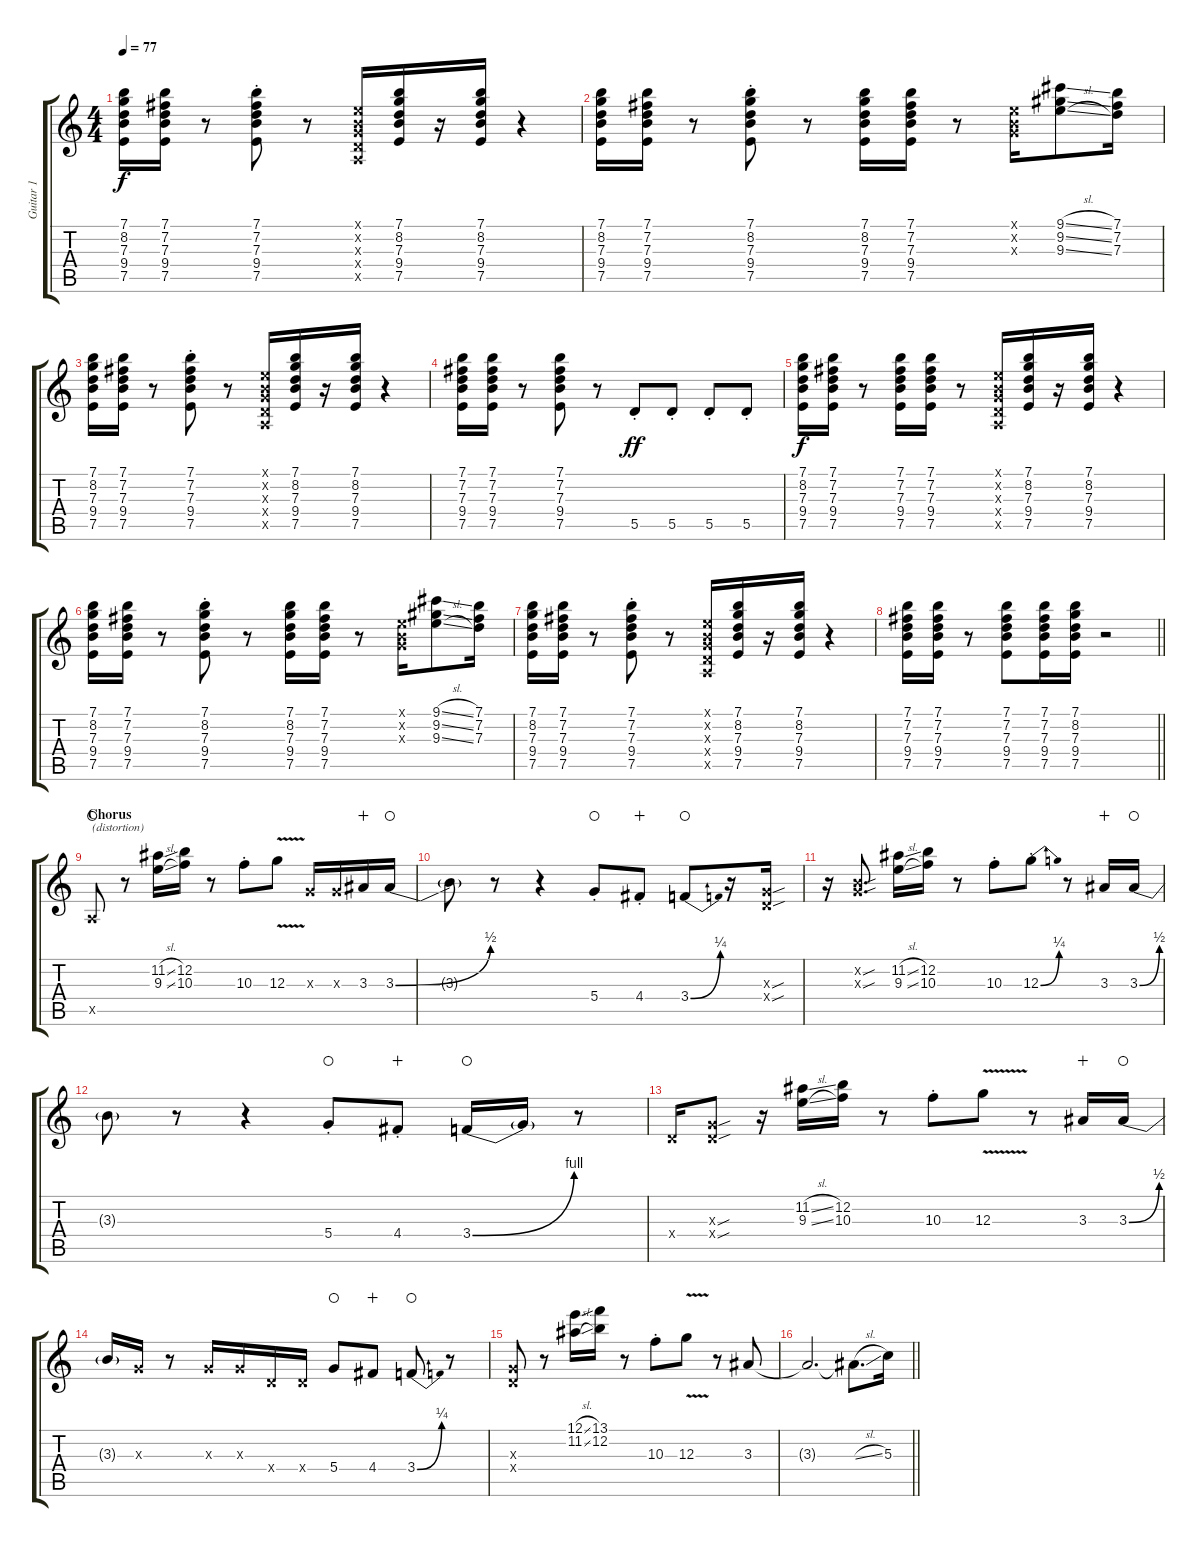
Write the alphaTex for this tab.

\track ("Guitar 1" "Guitar 1") {instrument distortionguitar}
\staff {score tabs}
\tuning (E4 B3 G3 D3 A2 E2) {hide}
\ts (4 4)
\tempo 77
\clef g2
\ks c
(7.1 8.2 7.3 9.4 7.5).16{dy f} (7.1 7.2 7.3 9.4 7.5).16 r.8 (7.1 7.2 7.3 9.4{st} 7.5).8 r.8 (0.1{x} 0.2{x} 0.3{x} 0.4{x} 0.5{x}).16 (7.1 8.2 7.3 9.4 7.5).16 r.16 (7.1 8.2 7.3 9.4 7.5).16 r.4 |
(7.1 8.2 7.3 9.4 7.5).16 (7.1 7.2 7.3 9.4 7.5).16 r.8 (7.1 8.2{st} 7.3 9.4 7.5).8 r.8 (7.1 8.2 7.3 9.4 7.5).16 (7.1 7.2 7.3 9.4 7.5).16 r.8 (0.1{x} 0.2{x} 0.3{x}).16 (9.1{sl} 9.2{sl} 9.3{sl}).8 (7.1 7.2 7.3).16 |
(7.1 8.2 7.3 9.4 7.5).16 (7.1 7.2 7.3 9.4 7.5).16 r.8 (7.1 7.2 7.3 9.4{st} 7.5).8 r.8 (0.1{x} 0.2{x} 0.3{x} 0.4{x} 0.5{x}).16 (7.1 8.2 7.3 9.4 7.5).16 r.16 (7.1 8.2 7.3 9.4 7.5).16 r.4 |
(7.1 7.2 7.3 9.4 7.5).16 (7.1 7.2 7.3 9.4 7.5).16 r.8 (7.1 7.2 7.3 9.4 7.5).8 r.8 5.5{st}.8{dy ff} 5.5{st}.8 5.5{st}.8 5.5{st}.8 |
(7.1 8.2 7.3 9.4 7.5).16{dy f} (7.1 7.2 7.3 9.4 7.5).16 r.8 (7.1 7.2 7.3 9.4 7.5).16 (7.1 7.2 7.3 9.4 7.5).16 r.8 (0.1{x} 0.2{x} 0.3{x} 0.4{x} 0.5{x}).16 (7.1 8.2 7.3 9.4 7.5).16 r.16 (7.1 8.2 7.3 9.4 7.5).16 r.4 |
(7.1 8.2 7.3 9.4 7.5).16 (7.1 7.2 7.3 9.4 7.5).16 r.8 (7.1 8.2{st} 7.3 9.4 7.5).8 r.8 (7.1 8.2 7.3 9.4 7.5).16 (7.1 7.2 7.3 9.4 7.5).16 r.8 (0.1{x} 0.2{x} 0.3{x}).16 (9.1{sl} 9.2{sl} 9.3{sl}).8 (7.1 7.2 7.3).16 |
(7.1 8.2 7.3 9.4 7.5).16 (7.1 7.2 7.3 9.4 7.5).16 r.8 (7.1 7.2 7.3 9.4{st} 7.5).8 r.8 (0.1{x} 0.2{x} 0.3{x} 0.4{x} 0.5{x}).16 (7.1 8.2 7.3 9.4 7.5).16 r.16 (7.1 8.2 7.3 9.4 7.5).16 r.4 |
\barLineRight lightlight
(7.1 7.2 7.3 9.4 7.5).16 (7.1 7.2 7.3 9.4 7.5).16 r.8 (7.1 7.2 7.3 9.4 7.5).8 (7.1 7.2 7.3 9.4 7.5).16 (7.1 8.2 7.3 9.4 7.5).16 r.2 |
\section ("" "Chorus")
0.5{x}.8{txt "(distortion)" instrument distortionguitar waho} r.8 (11.2{sl} 9.3{sl}).16 (12.2 10.3).16 r.8 10.3{st}.8 12.3{v}.8 0.3{x}.16 0.3{x}.16 3.3.16{wahc} 3.3{be (bend 0 0 60 2)}.16{waho} |
3.3{t}.8 r.8 r.4 5.4{st}.8{waho} 4.4{st}.8{wahc} 3.4{be (bend 0 0 60 1)}.8{waho} r.16 (0.3{sou x} 0.4{sou x}).16 |
r.16 (0.2{sou x} 0.3{sou x}).8{d} (11.2{sl} 9.3{sl}).16 (12.2 10.3).16 r.8 10.3{st}.8 12.3{be (bend 0 0 60 1) st}.8 r.8 3.3.16{wahc} 3.3{be (bend 0 0 60 2)}.16{waho} |
3.3{t}.8 r.8 r.4 5.4{st}.8{waho} 4.4{st}.8{wahc} 3.4{be (bend 0 0 60 4)}.16{waho} 3.4{t}.16 r.8 |
0.4{x}.16 (0.3{sou x} 0.4{sou x}).8 r.16 (11.2{sl} 9.3{sl}).16 (12.2 10.3).16 r.8 10.3{st}.8 12.3{v}.8 r.8 3.3.16{wahc} 3.3{be (bend 0 0 60 2)}.16{waho} |
3.3{t}.16 0.3{x}.16 r.8 0.3{x}.16 0.3{x}.16 0.4{x}.16 0.4{x}.16 5.4.8{waho} 4.4.8{wahc} 3.4{be (bend 0 0 60 1)}.8{waho} r.8 |
(0.3{x} 0.4{x}).8 r.8 (12.1{sl} 11.2{sl}).16 (13.1 12.2).16 r.8 10.3{st}.8 12.3{v}.8 r.8 3.3.8 |
\barLineRight lightlight
3.3{t}.2{d} 3.3{sl t}.8{d} 5.3.16
